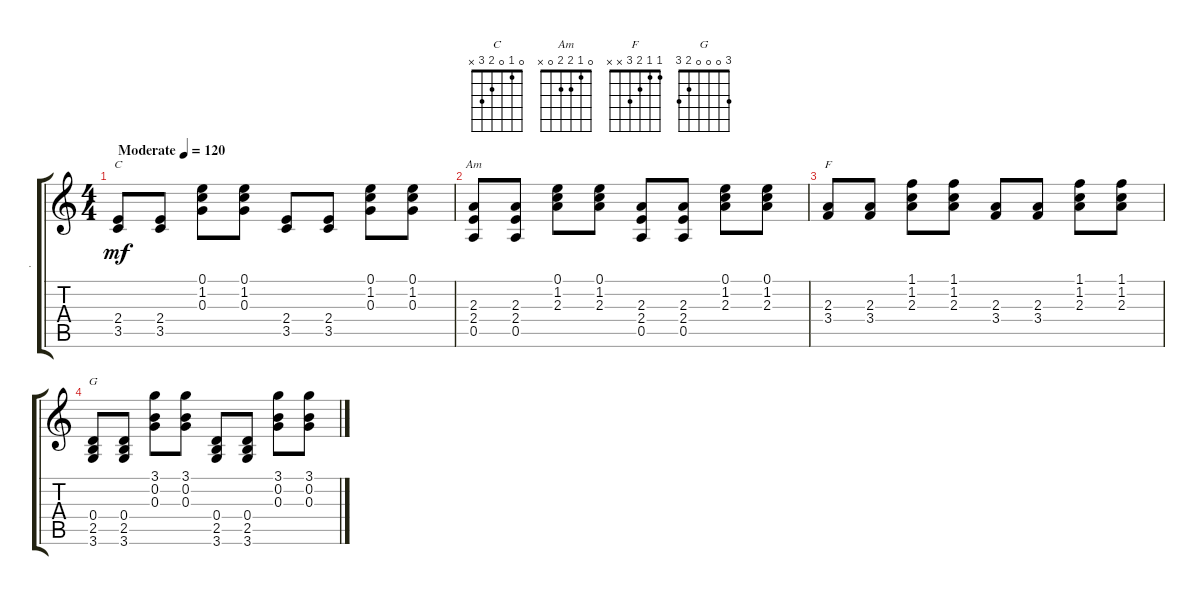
\track ("." ".") {instrument acousticguitarnylon}
\staff {score tabs}
\tuning (E4 B3 G3 D3 A2 E2) {hide}
\chord ("C" 0 1 0 2 3 x)
\chord ("Am" 0 1 2 2 0 x)
\chord ("F" 1 1 2 3 x x)
\chord ("G" 3 0 0 0 2 3)
\ts (4 4)
\tempo (120 "Moderate")
\clef g2
\ks c
(2.4 3.5).8{ch "C" dy mf instrument acousticguitarnylon} (2.4 3.5).8 (0.1 1.2 0.3).8 (0.1 1.2 0.3).8 (2.4 3.5).8 (2.4 3.5).8 (0.1 1.2 0.3).8 (0.1 1.2 0.3).8 |
(2.3 2.4 0.5).8{ch "Am"} (2.3 2.4 0.5).8 (0.1 1.2 2.3).8 (0.1 1.2 2.3).8 (2.3 2.4 0.5).8 (2.3 2.4 0.5).8 (0.1 1.2 2.3).8 (0.1 1.2 2.3).8 |
(2.3 3.4).8{ch "F"} (2.3 3.4).8 (1.1 1.2 2.3).8 (1.1 1.2 2.3).8 (2.3 3.4).8 (2.3 3.4).8 (1.1 1.2 2.3).8 (1.1 1.2 2.3).8 |
(0.4 2.5 3.6).8{ch "G"} (0.4 2.5 3.6).8 (3.1 0.2 0.3).8 (3.1 0.2 0.3).8 (0.4 2.5 3.6).8 (0.4 2.5 3.6).8 (3.1 0.2 0.3).8 (3.1 0.2 0.3).8
